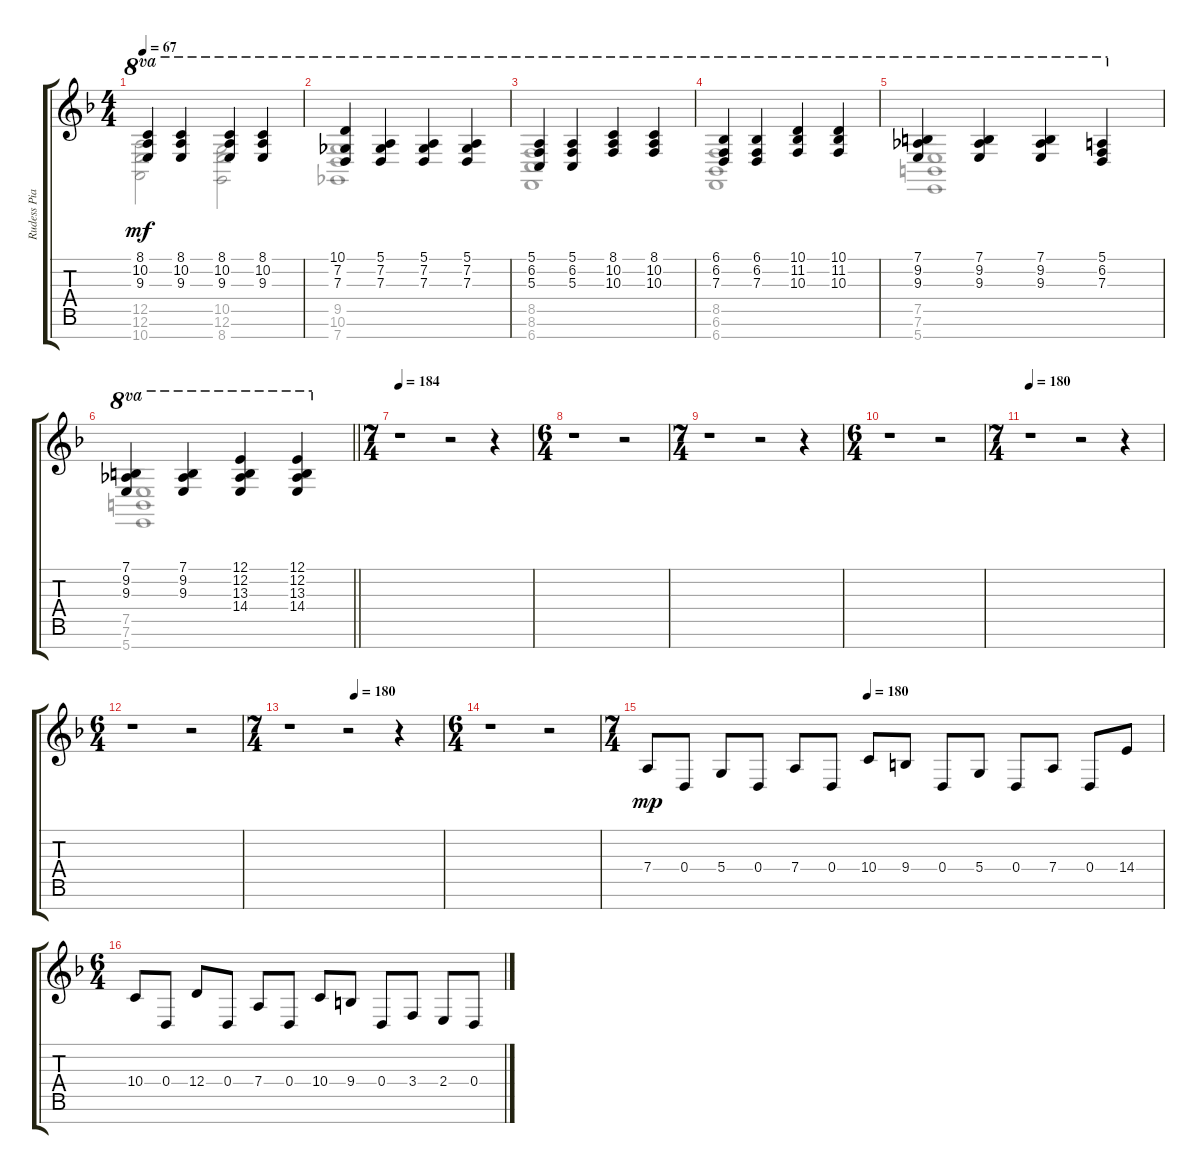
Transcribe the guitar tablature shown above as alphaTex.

\track ("Rudess Piano" "Rudess Pia") {instrument acousticgrandpiano}
\staff {score tabs}
\tuning (E4 B3 G3 D3 A2 E2 B1) {hide}
\voice
\ts (4 4)
\tempo 67
\clef g2
\ks f
(8.1 10.2 9.3).4{ot 8va dy mf} (8.1 10.2 9.3).4{ot 8va} (8.1 10.2 9.3).4{ot 8va} (8.1 10.2 9.3).4{ot 8va} |
(10.1 7.2 7.3).4{ot 8va} (5.1 7.2 7.3).4{ot 8va} (5.1 7.2 7.3).4{ot 8va} (5.1 7.2 7.3).4{ot 8va} |
(5.1 6.2 5.3).4{ot 8va} (5.1 6.2 5.3).4{ot 8va} (8.1 10.2 10.3).4{ot 8va} (8.1 10.2 10.3).4{ot 8va} |
(6.1 6.2 7.3).4{ot 8va} (6.1 6.2 7.3).4{ot 8va} (10.1 11.2 10.3).4{ot 8va} (10.1 11.2 10.3).4{ot 8va} |
(7.1 9.2 9.3).4{ot 8va} (7.1 9.2 9.3).4{ot 8va} (7.1 9.2 9.3).4{ot 8va} (5.1 6.2 7.3).4{ot 8va} |
\barLineRight lightlight
(7.1 9.2 9.3).4{ot 8va} (7.1 9.2 9.3).4{ot 8va} (12.1 12.2 13.3 14.4).4{ot 8va} (12.1 12.2 13.3 14.4).4{ot 8va} |
\ts (7 4)
\tempo 184
r.1 r.2 r.4 |
\ts (6 4)
r.1 r.2 |
\ts (7 4)
r.1 r.2 r.4 |
\ts (6 4)
r.1 r.2 |
\ts (7 4)
\tempo 180
r.1 r.2 r.4 |
\ts (6 4)
r.1 r.2 |
\ts (7 4)
\tempo (180 0.42857142857142855)
r.1 r.2 r.4 |
\ts (6 4)
r.1 r.2 |
\ts (7 4)
\tempo (180 0.42857142857142855)
7.4.8{dy mp} 0.4.8 5.4.8 0.4.8 7.4.8 0.4.8 10.4.8 9.4.8 0.4.8 5.4.8 0.4.8 7.4.8 0.4.8 14.4.8 |
\ts (6 4)
10.4.8 0.4.8 12.4.8 0.4.8 7.4.8 0.4.8 10.4.8 9.4.8 0.4.8 3.4.8 2.4.8 0.4.8
\voice
\clef g2
\ottava regular
\simile none
\ks f
(12.5 12.6 10.7).2{dy mf} (10.5 12.6 8.7).2 |
(9.5 10.6 7.7).1 |
(8.5 8.6 6.7).1 |
(8.5 6.6 6.7).1 |
(7.5 7.6 5.7).1 |
\barLineRight lightlight
(7.5 7.6 5.7).1 |
|
|
|
|
|
|
|
|
|
